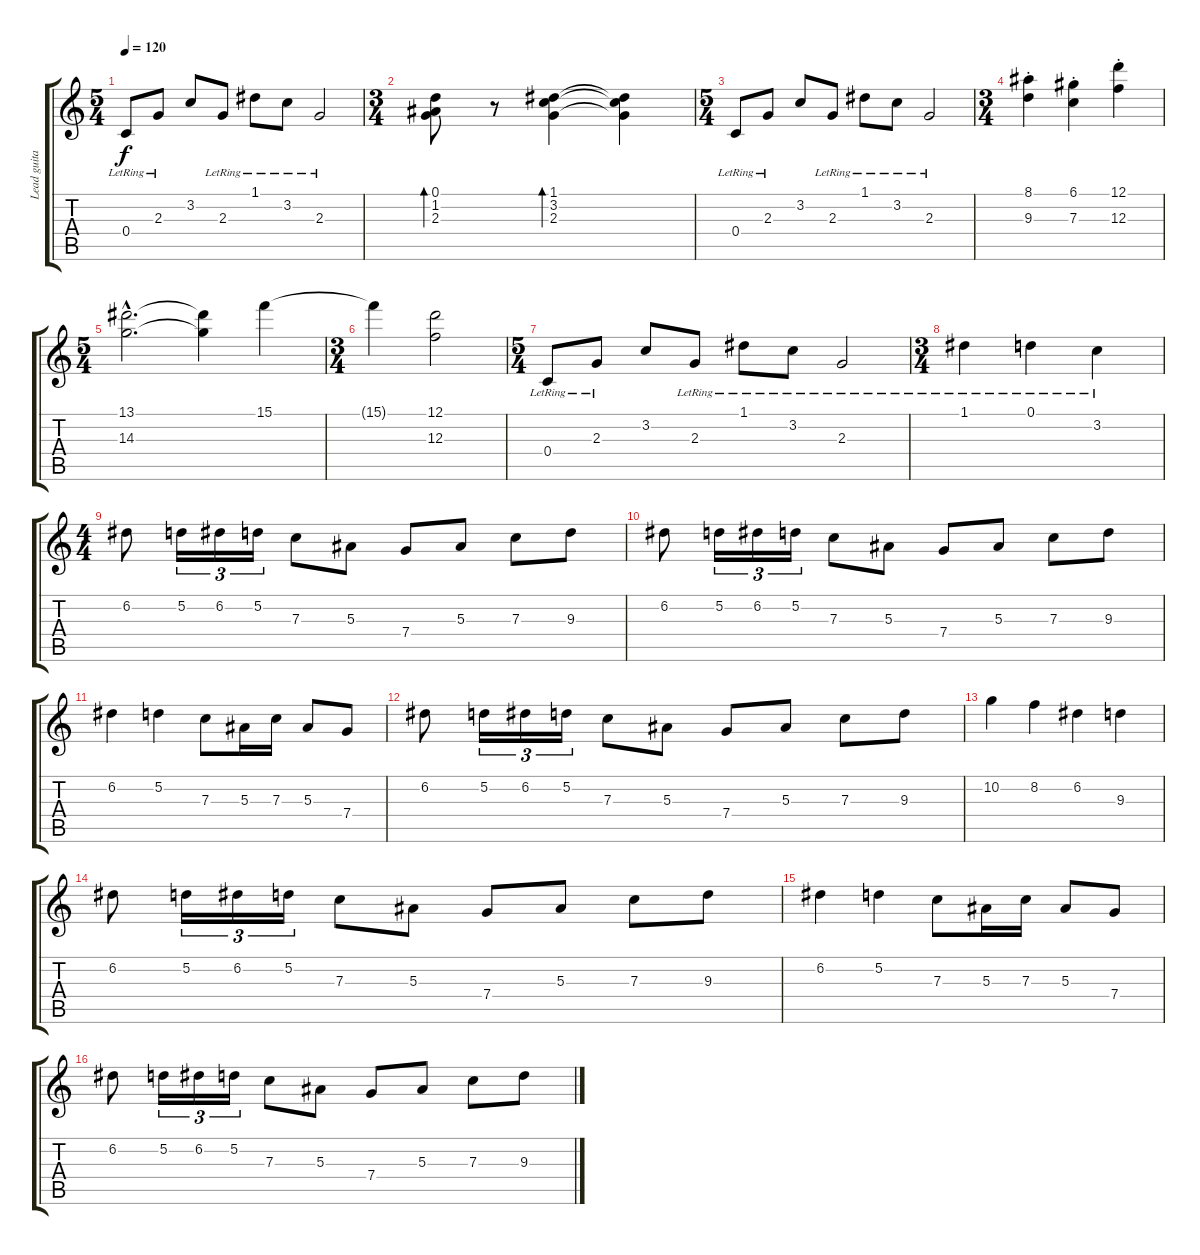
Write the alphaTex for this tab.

\track ("Lead guitar 2" "Lead guita") {instrument acousticguitarnylon}
\staff {score tabs}
\tuning (D4 A3 F3 C3 G2 C2) {hide}
\ts (5 4)
\tempo 120
\clef g2
\ks c
0.4{lr}.8{dy f volume 10 instrument acousticguitarnylon} 2.3{lr}.8 3.2.8 2.3{lr}.8 1.1{lr}.8 3.2{lr}.8 2.3{lr}.2 |
\ts (3 4)
(0.1 1.2 2.3).8{bd 120} r.8 (1.1 3.2 2.3).4{bd 60} (1.1{t} 3.2{t} 2.3{t}).4 |
\ts (5 4)
0.4{lr}.8 2.3{lr}.8 3.2.8 2.3{lr}.8 1.1{lr}.8 3.2{lr}.8 2.3{lr}.2 |
\ts (3 4)
(8.1{st} 9.3{st}).4 (6.1{st} 7.3{st}).4 (12.1{st} 12.3{st}).4 |
\ts (5 4)
(13.1{hac} 14.3{hac}).2{d} (13.1{t} 14.3{t}).4 15.1.4 |
\ts (3 4)
15.1{t}.4 (12.1 12.3).2 |
\ts (5 4)
0.4{lr}.8 2.3{lr}.8 3.2.8 2.3{lr}.8 1.1{lr}.8 3.2{lr}.8 2.3{lr}.2 |
\ts (3 4)
1.1{lr}.4 0.1{lr}.4 3.2{lr}.4 |
\ts (4 4)
6.2.8{volume 13} 5.2.16{tu (3 2)} 6.2.16{tu (3 2)} 5.2.16{tu (3 2)} 7.3.8 5.3.8 7.4.8 5.3.8 7.3.8 9.3.8 |
6.2.8 5.2.16{tu (3 2)} 6.2.16{tu (3 2)} 5.2.16{tu (3 2)} 7.3.8 5.3.8 7.4.8 5.3.8 7.3.8 9.3.8 |
6.2.4 5.2.4 7.3.8 5.3.16 7.3.16 5.3.8 7.4.8 |
6.2.8 5.2.16{tu (3 2)} 6.2.16{tu (3 2)} 5.2.16{tu (3 2)} 7.3.8 5.3.8 7.4.8 5.3.8 7.3.8 9.3.8 |
10.2.4 8.2.4 6.2.4 9.3.4 |
6.2.8 5.2.16{tu (3 2)} 6.2.16{tu (3 2)} 5.2.16{tu (3 2)} 7.3.8 5.3.8 7.4.8 5.3.8 7.3.8 9.3.8 |
6.2.4 5.2.4 7.3.8 5.3.16 7.3.16 5.3.8 7.4.8 |
6.2.8 5.2.16{tu (3 2)} 6.2.16{tu (3 2)} 5.2.16{tu (3 2)} 7.3.8 5.3.8 7.4.8 5.3.8 7.3.8 9.3.8
